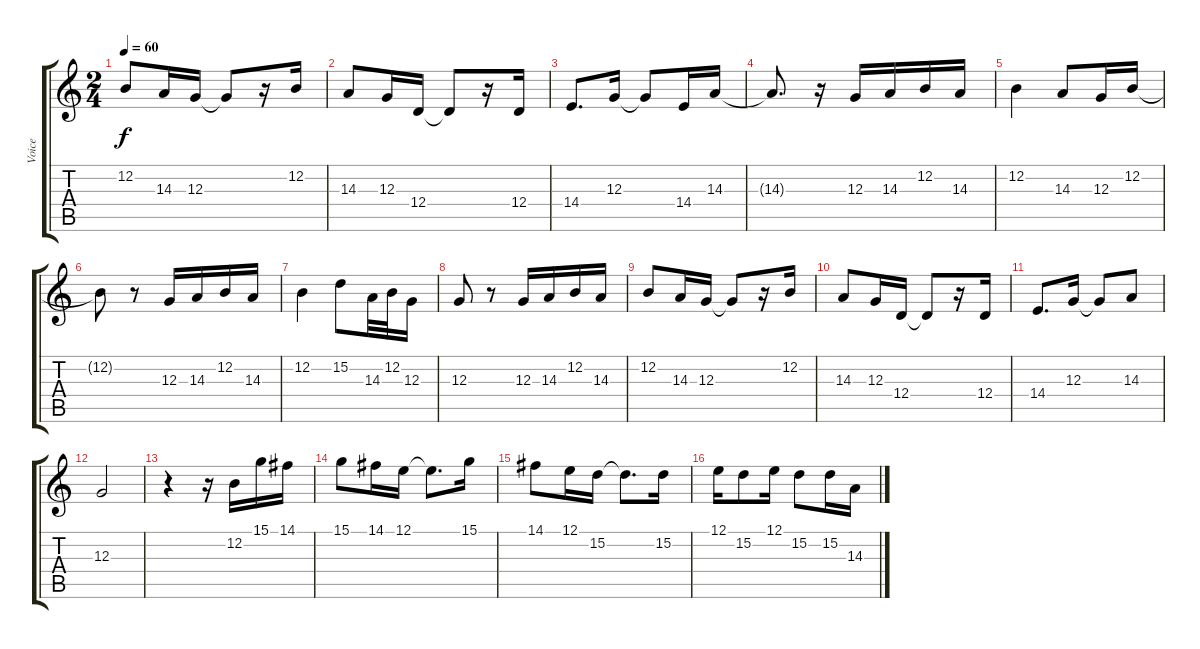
\track ("Voice" "Voice") {instrument synthvoice}
\staff {score tabs}
\tuning (E4 B3 G3 D3 A2 E2) {hide}
\ts (2 4)
\tempo 60
\clef g2
\ks c
12.2.8{dy f} 14.3.16 12.3.16 12.3{t}.8 r.16 12.2.16 |
14.3.8 12.3.16 12.4.16 12.4{t}.8 r.16 12.4.16 |
14.4.8{d} 12.3.16 12.3{t}.8 14.4.16 14.3.16 |
14.3{t}.8{d} r.16 12.3.16 14.3.16 12.2.16 14.3.16 |
12.2.4 14.3.8 12.3.16 12.2.16 |
12.2{t}.8 r.8 12.3.16 14.3.16 12.2.16 14.3.16 |
12.2.4 15.2.8 14.3.32 12.2.32 12.3.16 |
12.3.8 r.8 12.3.16 14.3.16 12.2.16 14.3.16 |
12.2.8 14.3.16 12.3.16 12.3{t}.8 r.16 12.2.16 |
14.3.8 12.3.16 12.4.16 12.4{t}.8 r.16 12.4.16 |
14.4.8{d} 12.3.16 12.3{t}.8 14.3.8 |
12.3.2 |
r.4 r.16 12.2.16 15.1.16 14.1.16 |
15.1.8 14.1.16 12.1.16 12.1{t}.8{d} 15.1.16 |
14.1.8 12.1.16 15.2.16 15.2{t}.8{d} 15.2.16 |
12.1.16 15.2.8 12.1.16 15.2.8 15.2.16 14.3.16
